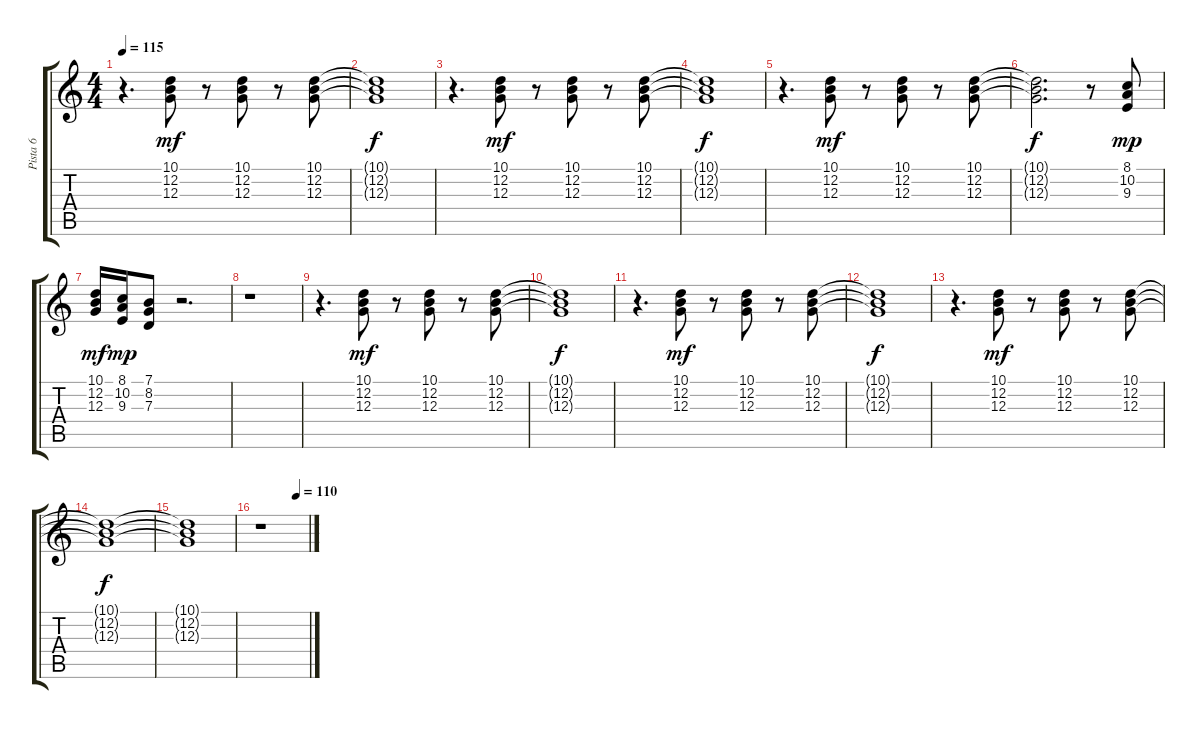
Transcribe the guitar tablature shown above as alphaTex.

\track ("Pista 6" "Pista 6") {instrument choiraahs}
\staff {score tabs}
\tuning (E4 B3 G3 D3 A2 E2) {hide}
\ts (4 4)
\tempo 115
\clef g2
\ks c
r.4{d dy f} (10.1 12.2 12.3).8{dy mf} r.8 (10.1 12.2 12.3).8 r.8 (10.1 12.2 12.3).8 |
(10.1{t} 12.2{t} 12.3{t}).1{dy f} |
r.4{d} (10.1 12.2 12.3).8{dy mf} r.8 (10.1 12.2 12.3).8 r.8 (10.1 12.2 12.3).8 |
(10.1{t} 12.2{t} 12.3{t}).1{dy f} |
r.4{d} (10.1 12.2 12.3).8{dy mf} r.8 (10.1 12.2 12.3).8 r.8 (10.1 12.2 12.3).8 |
(10.1{t} 12.2{t} 12.3{t}).2{d dy f} r.8 (8.1 10.2 9.3).8{dy mp} |
(10.1 12.2 12.3).16{dy mf} (8.1 10.2 9.3).16{dy mp} (7.1 8.2 7.3).8 r.2{d} |
r.1 |
r.4{d} (10.1 12.2 12.3).8{dy mf} r.8 (10.1 12.2 12.3).8 r.8 (10.1 12.2 12.3).8 |
(10.1{t} 12.2{t} 12.3{t}).1{dy f} |
r.4{d} (10.1 12.2 12.3).8{dy mf} r.8 (10.1 12.2 12.3).8 r.8 (10.1 12.2 12.3).8 |
(10.1{t} 12.2{t} 12.3{t}).1{dy f} |
r.4{d} (10.1 12.2 12.3).8{dy mf} r.8 (10.1 12.2 12.3).8 r.8 (10.1 12.2 12.3).8 |
(10.1{t} 12.2{t} 12.3{t}).1{dy f} |
(10.1{t} 12.2{t} 12.3{t}).1 |
\tempo (110 0.75)
r.1
